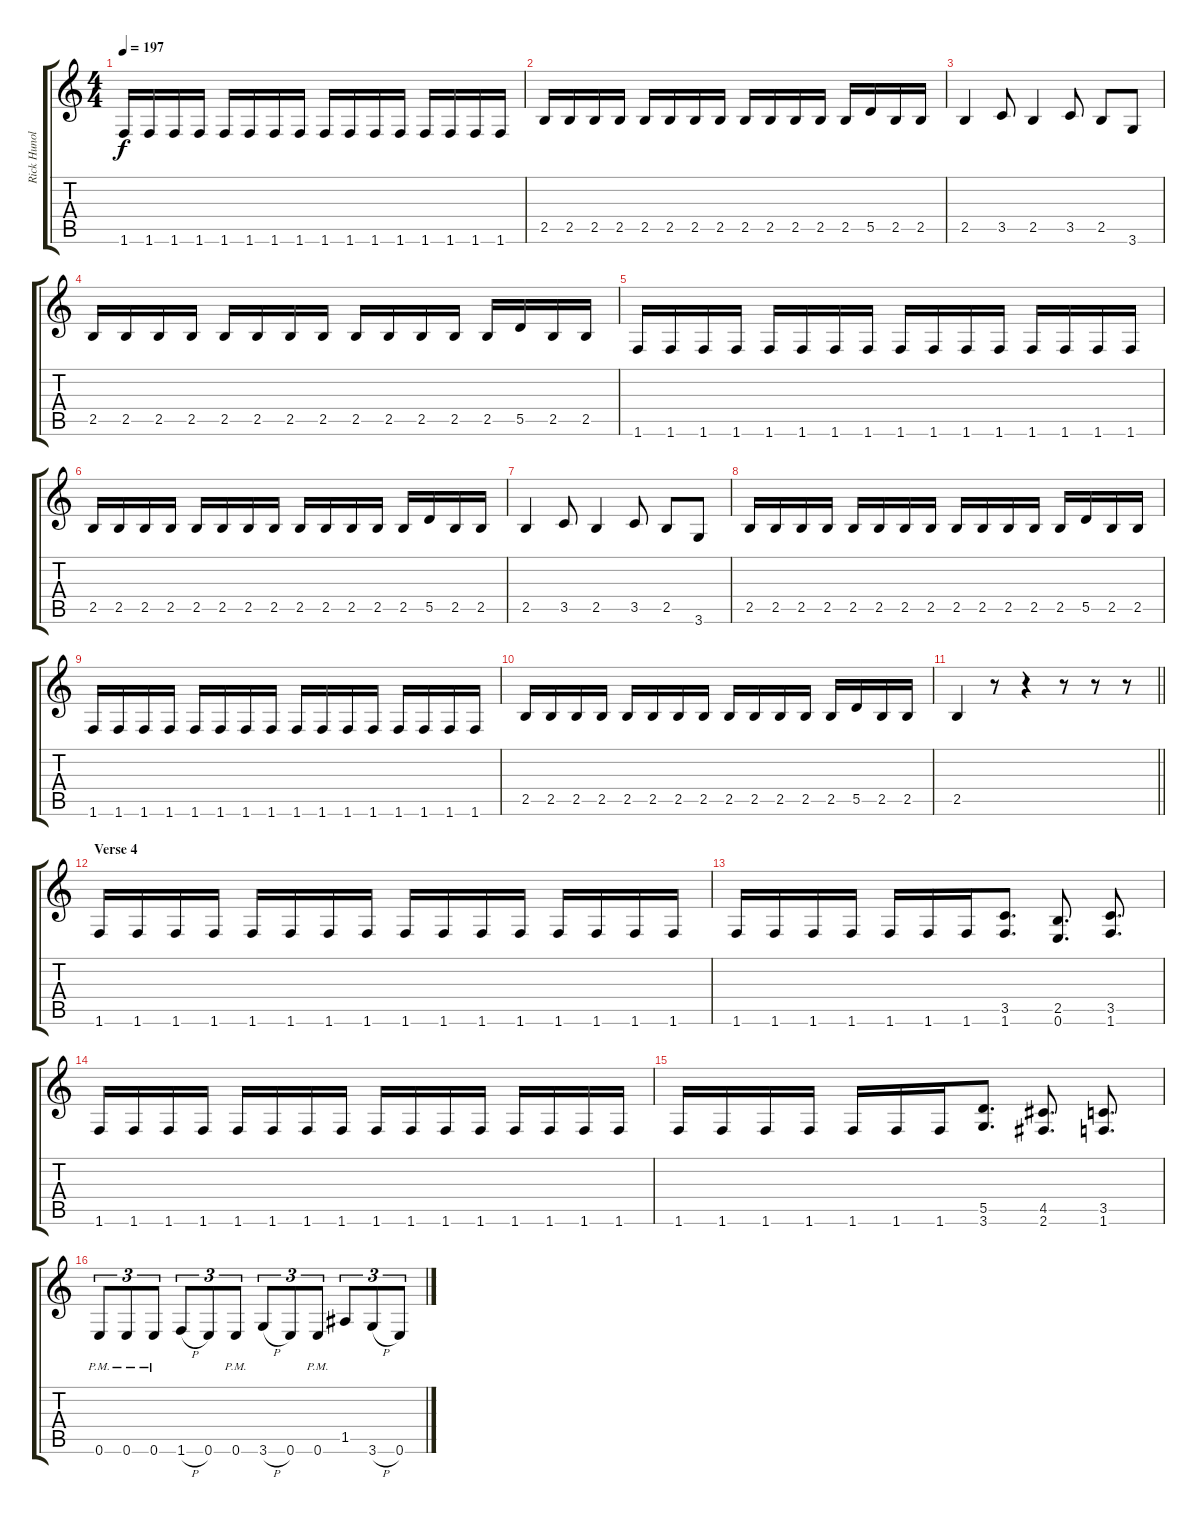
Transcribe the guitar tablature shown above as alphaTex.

\track ("Rick Hunolt" "Rick Hunol") {instrument distortionguitar}
\staff {score tabs}
\tuning (E4 B3 G3 D3 A2 E2) {hide}
\ts (4 4)
\tempo 197
\clef g2
\ks c
1.6.16{dy f} 1.6.16 1.6.16 1.6.16 1.6.16 1.6.16 1.6.16 1.6.16 1.6.16 1.6.16 1.6.16 1.6.16 1.6.16 1.6.16 1.6.16 1.6.16 |
2.5.16 2.5.16 2.5.16 2.5.16 2.5.16 2.5.16 2.5.16 2.5.16 2.5.16 2.5.16 2.5.16 2.5.16 2.5.16 5.5.16 2.5.16 2.5.16 |
2.5.4 3.5.8 2.5.4 3.5.8 2.5.8 3.6.8 |
2.5.16 2.5.16 2.5.16 2.5.16 2.5.16 2.5.16 2.5.16 2.5.16 2.5.16 2.5.16 2.5.16 2.5.16 2.5.16 5.5.16 2.5.16 2.5.16 |
1.6.16 1.6.16 1.6.16 1.6.16 1.6.16 1.6.16 1.6.16 1.6.16 1.6.16 1.6.16 1.6.16 1.6.16 1.6.16 1.6.16 1.6.16 1.6.16 |
2.5.16 2.5.16 2.5.16 2.5.16 2.5.16 2.5.16 2.5.16 2.5.16 2.5.16 2.5.16 2.5.16 2.5.16 2.5.16 5.5.16 2.5.16 2.5.16 |
2.5.4 3.5.8 2.5.4 3.5.8 2.5.8 3.6.8 |
2.5.16 2.5.16 2.5.16 2.5.16 2.5.16 2.5.16 2.5.16 2.5.16 2.5.16 2.5.16 2.5.16 2.5.16 2.5.16 5.5.16 2.5.16 2.5.16 |
1.6.16 1.6.16 1.6.16 1.6.16 1.6.16 1.6.16 1.6.16 1.6.16 1.6.16 1.6.16 1.6.16 1.6.16 1.6.16 1.6.16 1.6.16 1.6.16 |
2.5.16 2.5.16 2.5.16 2.5.16 2.5.16 2.5.16 2.5.16 2.5.16 2.5.16 2.5.16 2.5.16 2.5.16 2.5.16 5.5.16 2.5.16 2.5.16 |
\barLineRight lightlight
2.5.4 r.8 r.4 r.8 r.8 r.8 |
\section ("" "Verse 4")
1.6.16 1.6.16 1.6.16 1.6.16 1.6.16 1.6.16 1.6.16 1.6.16 1.6.16 1.6.16 1.6.16 1.6.16 1.6.16 1.6.16 1.6.16 1.6.16 |
1.6.16 1.6.16 1.6.16 1.6.16 1.6.16 1.6.16 1.6.16 (3.5 1.6).8{d} (2.5 0.6).8{d} (3.5 1.6).8{d} |
1.6.16 1.6.16 1.6.16 1.6.16 1.6.16 1.6.16 1.6.16 1.6.16 1.6.16 1.6.16 1.6.16 1.6.16 1.6.16 1.6.16 1.6.16 1.6.16 |
1.6.16 1.6.16 1.6.16 1.6.16 1.6.16 1.6.16 1.6.16 (5.5 3.6).8{d} (4.5 2.6).8{d} (3.5 1.6).8{d} |
0.6{pm}.8{tu (3 2)} 0.6{pm}.8{tu (3 2)} 0.6{pm}.8{tu (3 2)} 1.6{h}.8{tu (3 2)} 0.6.8{tu (3 2)} 0.6{pm}.8{tu (3 2)} 3.6{h}.8{tu (3 2)} 0.6.8{tu (3 2)} 0.6{pm}.8{tu (3 2)} 1.5.8{tu (3 2)} 3.6{h}.8{tu (3 2)} 0.6.8{tu (3 2)}
